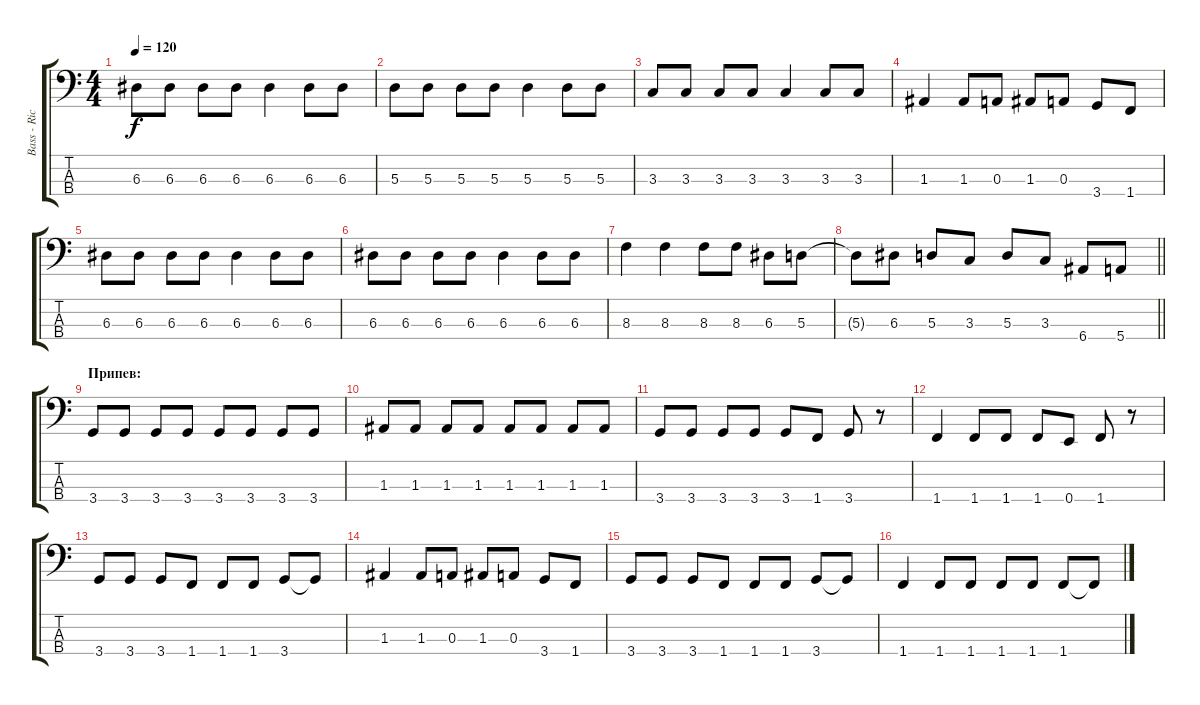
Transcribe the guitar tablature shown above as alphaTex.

\track ("Bass - Ricky Phillips" "Bass - Ric") {instrument electricbassfinger}
\staff {score tabs}
\tuning (G2 D2 A1 E1) {hide}
\ts (4 4)
\tempo 120
\clef f4
\ks c
6.3.8{dy f} 6.3.8 6.3.8 6.3.8 6.3.4 6.3.8 6.3.8 |
5.3.8 5.3.8 5.3.8 5.3.8 5.3.4 5.3.8 5.3.8 |
3.3.8 3.3.8 3.3.8 3.3.8 3.3.4 3.3.8 3.3.8 |
1.3.4 1.3.8 0.3.8 1.3.8 0.3.8 3.4.8 1.4.8 |
6.3.8 6.3.8 6.3.8 6.3.8 6.3.4 6.3.8 6.3.8 |
6.3.8 6.3.8 6.3.8 6.3.8 6.3.4 6.3.8 6.3.8 |
8.3.4 8.3.4 8.3.8 8.3.8 6.3.8 5.3.8 |
\barLineRight lightlight
5.3{t}.8 6.3.8 5.3.8 3.3.8 5.3.8 3.3.8 6.4.8 5.4.8 |
\section ("" "Припев:")
3.4.8 3.4.8 3.4.8 3.4.8 3.4.8 3.4.8 3.4.8 3.4.8 |
1.3.8 1.3.8 1.3.8 1.3.8 1.3.8 1.3.8 1.3.8 1.3.8 |
3.4.8 3.4.8 3.4.8 3.4.8 3.4.8 1.4.8 3.4.8 r.8 |
1.4.4 1.4.8 1.4.8 1.4.8 0.4.8 1.4.8 r.8 |
3.4.8 3.4.8 3.4.8 1.4.8 1.4.8 1.4.8 3.4.8 3.4{t}.8 |
1.3.4 1.3.8 0.3.8 1.3.8 0.3.8 3.4.8 1.4.8 |
3.4.8 3.4.8 3.4.8 1.4.8 1.4.8 1.4.8 3.4.8 3.4{t}.8 |
1.4.4 1.4.8 1.4.8 1.4.8 1.4.8 1.4.8 1.4{t}.8
